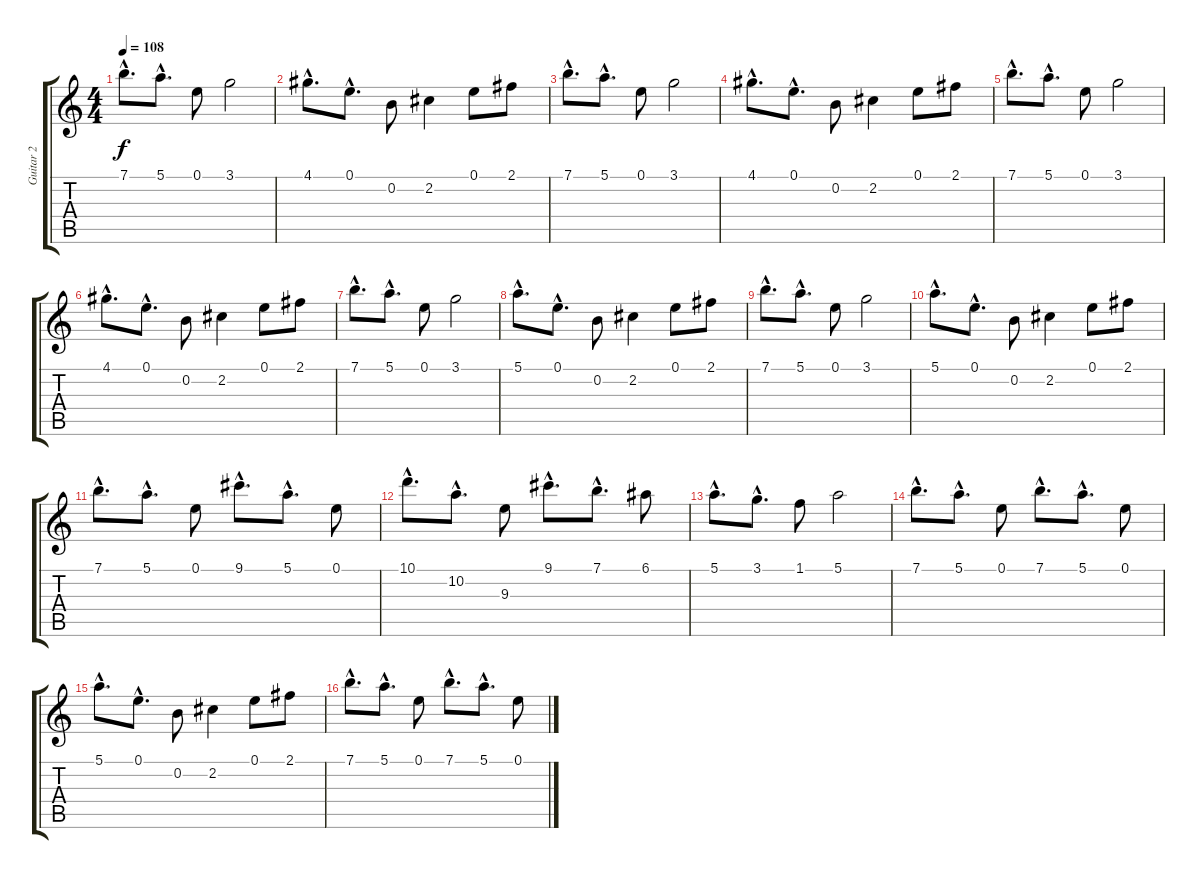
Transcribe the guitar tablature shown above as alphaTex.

\track ("Guitar 2" "Guitar 2") {instrument overdrivenguitar}
\staff {score tabs}
\tuning (E4 B3 G3 D3 A2 E2) {hide}
\ts (4 4)
\tempo 108
\clef g2
\ks c
7.1{hac}.8{d dy f volume 7 balance 6 instrument electricguitarclean} 5.1{hac}.8{d} 0.1.8 3.1.2 |
4.1{hac}.8{d} 0.1{hac}.8{d} 0.2.8 2.2.4 0.1.8 2.1.8 |
7.1{hac}.8{d volume 8 balance 6 instrument electricguitarclean} 5.1{hac}.8{d} 0.1.8 3.1.2 |
4.1{hac}.8{d} 0.1{hac}.8{d} 0.2.8 2.2.4 0.1.8 2.1.8 |
7.1{hac}.8{d volume 8 balance 6 instrument electricguitarclean} 5.1{hac}.8{d} 0.1.8 3.1.2 |
4.1{hac}.8{d} 0.1{hac}.8{d} 0.2.8 2.2.4 0.1.8 2.1.8 |
7.1{hac}.8{d volume 8 balance 6 instrument electricguitarclean} 5.1{hac}.8{d} 0.1.8 3.1.2 |
5.1{hac}.8{d} 0.1{hac}.8{d} 0.2.8 2.2.4 0.1.8 2.1.8 |
7.1{hac}.8{d} 5.1{hac}.8{d} 0.1.8 3.1.2 |
5.1{hac}.8{d} 0.1{hac}.8{d} 0.2.8 2.2.4 0.1.8 2.1.8 |
7.1{hac}.8{d} 5.1{hac}.8{d} 0.1.8 9.1{hac}.8{d} 5.1{hac}.8{d} 0.1.8 |
10.1{hac}.8{d} 10.2{hac}.8{d} 9.3.8 9.1{hac}.8{d} 7.1{hac}.8{d} 6.1.8 |
5.1{hac}.8{d} 3.1{hac}.8{d} 1.1.8 5.1.2 |
7.1{hac}.8{d volume 8 balance 6 instrument electricguitarclean} 5.1{hac}.8{d} 0.1.8 7.1{hac}.8{d} 5.1{hac}.8{d} 0.1.8 |
5.1{hac}.8{d} 0.1{hac}.8{d} 0.2.8 2.2.4 0.1.8 2.1.8 |
7.1{hac}.8{d volume 8 balance 6 instrument electricguitarclean} 5.1{hac}.8{d} 0.1.8 7.1{hac}.8{d} 5.1{hac}.8{d} 0.1.8
